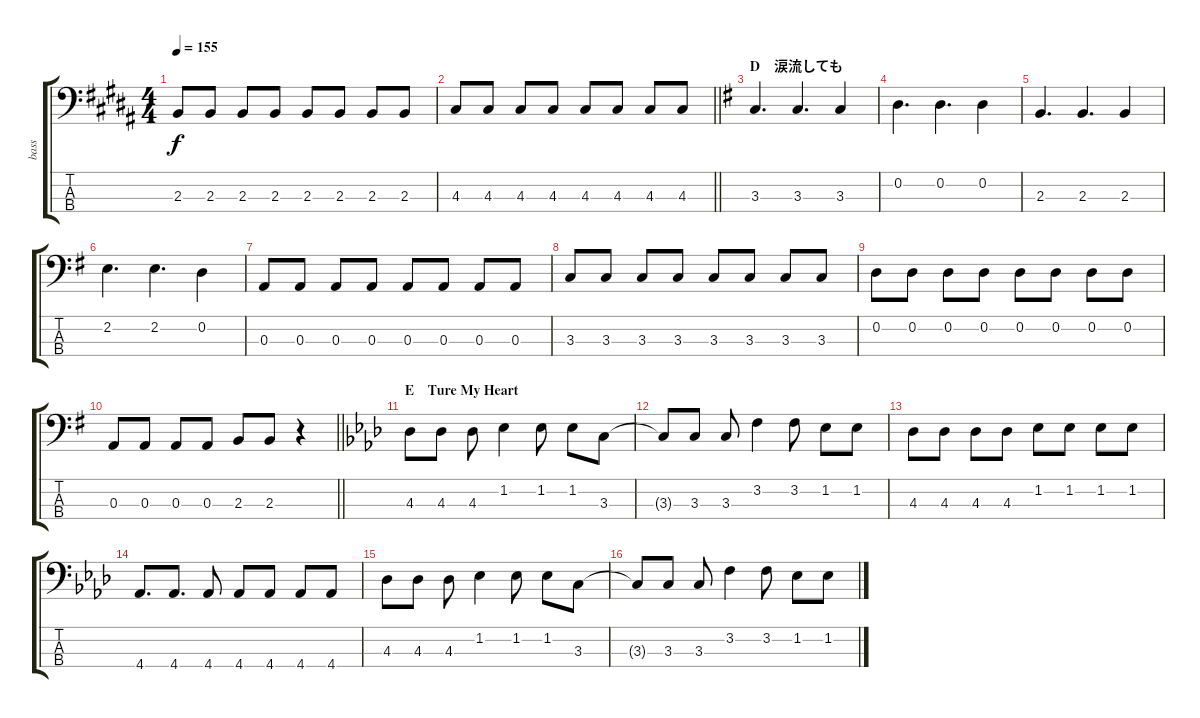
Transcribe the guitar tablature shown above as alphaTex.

\track ("bass" "bass") {instrument fretlessbass}
\staff {score tabs}
\tuning (G2 D2 A1 E1) {hide}
\ts (4 4)
\tempo 155
\clef f4
\ks b
2.3.8{dy f} 2.3.8 2.3.8 2.3.8 2.3.8 2.3.8 2.3.8 2.3.8 |
\barLineRight lightlight
4.3.8 4.3.8 4.3.8 4.3.8 4.3.8 4.3.8 4.3.8 4.3.8 |
\section ("" "D　涙流しても")
\ks g
3.3.4{d} 3.3.4{d} 3.3.4 |
0.2.4{d} 0.2.4{d} 0.2.4 |
2.3.4{d} 2.3.4{d} 2.3.4 |
2.2.4{d} 2.2.4{d} 0.2.4 |
0.3.8 0.3.8 0.3.8 0.3.8 0.3.8 0.3.8 0.3.8 0.3.8 |
3.3.8 3.3.8 3.3.8 3.3.8 3.3.8 3.3.8 3.3.8 3.3.8 |
0.2.8 0.2.8 0.2.8 0.2.8 0.2.8 0.2.8 0.2.8 0.2.8 |
\barLineRight lightlight
0.3.8 0.3.8 0.3.8 0.3.8 2.3.8 2.3.8 r.4 |
\section ("" "E　Ture My Heart")
\ks ab
4.3.8 4.3.8 4.3.8 1.2.4 1.2.8 1.2.8 3.3.8 |
3.3{t}.8 3.3.8 3.3.8 3.2.4 3.2.8 1.2.8 1.2.8 |
4.3.8 4.3.8 4.3.8 4.3.8 1.2.8 1.2.8 1.2.8 1.2.8 |
4.4.8{d} 4.4.8{d} 4.4.8 4.4.8 4.4.8 4.4.8 4.4.8 |
4.3.8 4.3.8 4.3.8 1.2.4 1.2.8 1.2.8 3.3.8 |
3.3{t}.8 3.3.8 3.3.8 3.2.4 3.2.8 1.2.8 1.2.8
